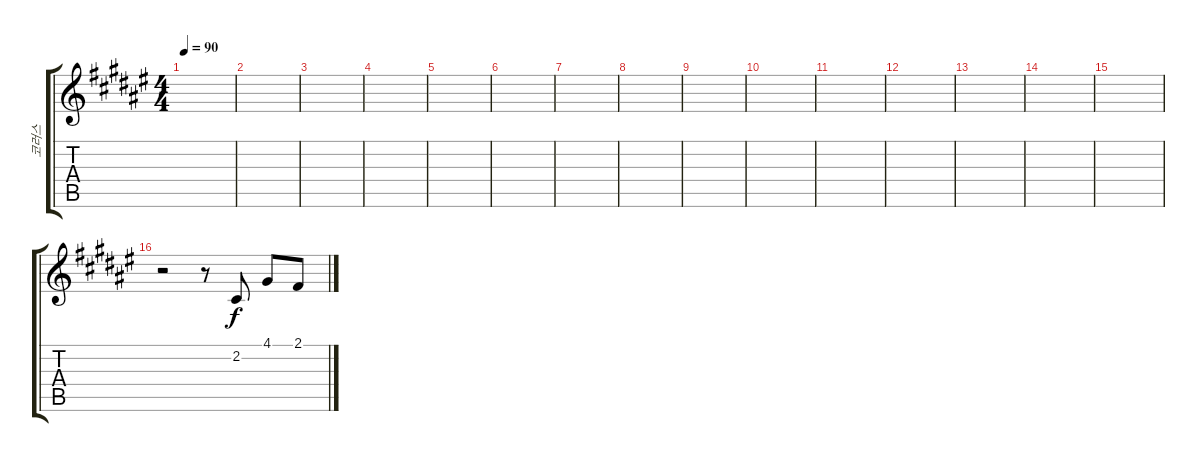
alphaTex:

\track ("코러스" "코러스") {instrument lead6voice}
\staff {score tabs}
\tuning (E4 B3 G3 D3 A2 E2) {hide}
\ts (4 4)
\tempo 90
\clef g2
\ks f#
|
|
|
|
|
|
|
|
|
|
|
|
|
|
|
r.2 r.8 2.2.8 4.1.8 2.1.8
